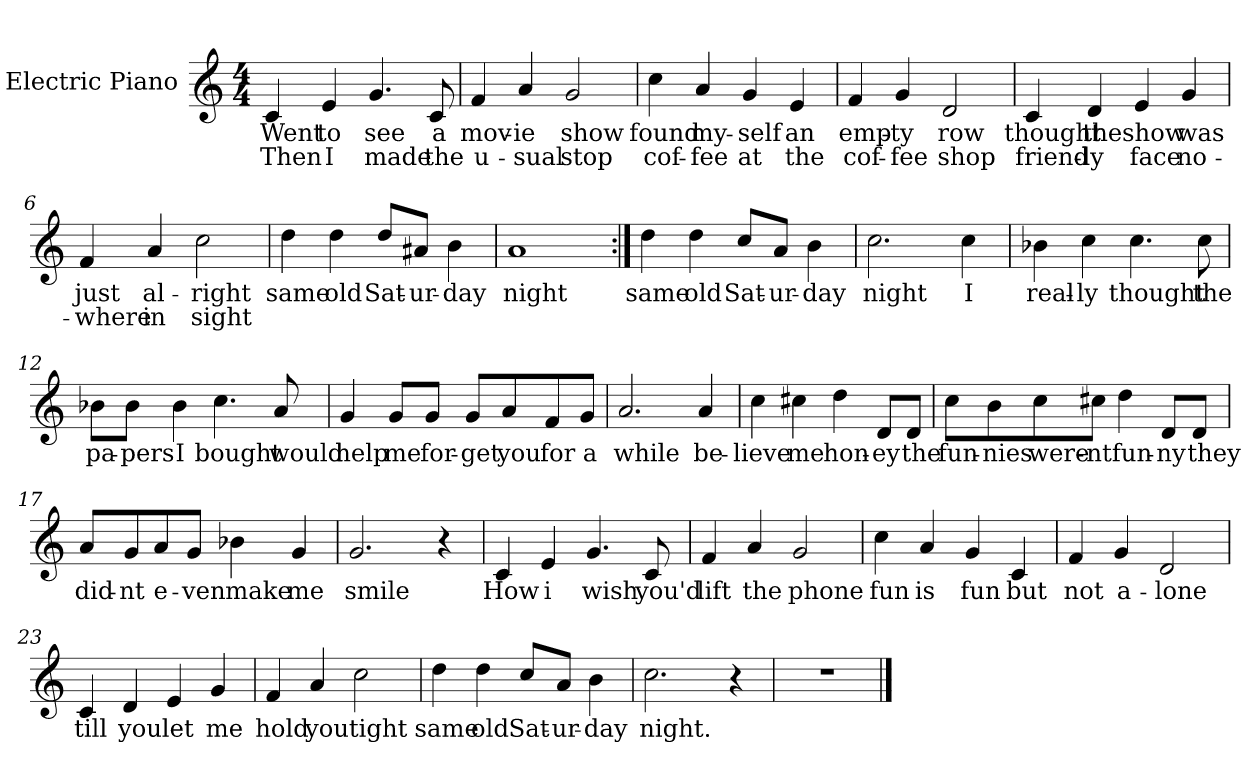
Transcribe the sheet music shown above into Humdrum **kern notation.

**kern	**text	**text
*part1	*part1	*part1
*staff1	*staff1	*staff1
*I"Electric Piano	*	*
*I'E.Pno	*	*
*clefG2	*	*
*k[]	*	*
*C:	*	*
*M4/4	*	*
=1	=1	=1
4c/	Went	Then
4e/	to	I
4.g/	see	made
8c/	a	the
=2	=2	=2
4f/	mov-	u-
4a/	-ie	-sual
2g/	show	stop
=3	=3	=3
4cc\	found	cof-
4a/	my-	-fee
4g/	-self	at
4e/	an	the
=4	=4	=4
4f/	emp-	cof-
4g/	-ty	-fee
2d/	row	shop
!!LO:LB:g=z
=5	=5	=5
4c/	thought	friend-
4d/	the	-ly
4e/	show	face
4g/	was	no-
=6	=6	=6
4f/	just	-where
4a/	al-	in
2cc\	-right	sight
=7	=7	=7
4dd\	same	.
4dd\	old	.
8dd/L	Sat-	.
8a#X/J	-ur-	.
4b\	-day	.
=8	=8	=8
1a	night	.
!!LO:LB:g=z
=9:|!	=9:|!	=9:|!
4dd\	same	.
4dd\	old	.
8cc/L	Sat-	.
8a/J	-ur-	.
4b\	-day	.
=10	=10	=10
2.cc\	night	.
4cc\	I	.
=11	=11	=11
4b-X\	real-	.
4cc\	-ly	.
4.cc\	thought	.
8cc\	the	.
=12	=12	=12
8b-X\L	pa-	.
8b-\J	-pers	.
4b-\	I	.
4.cc\	bought	.
8a/	would	.
!!LO:LB:g=z
=13	=13	=13
4g/	help	.
8g/L	me	.
8g/J	for-	.
8g/L	get	.
8a/	you	.
8f/	for	.
8g/J	a	.
=14	=14	=14
2.a/	while	.
4a/	be-	.
=15	=15	=15
4cc\	-lieve	.
4cc#X\	me	.
4dd\	hon-	.
8d/L	-ey	.
8d/J	the	.
=16	=16	=16
8cc\L	fun-	.
8b\	-nies	.
8cc\	were-	.
8cc#X\J	-nt	.
4dd\	fun-	.
8d/L	-ny	.
8d/J	they	.
!!LO:LB:g=z
=17	=17	=17
8a/L	did-	.
8g/	-nt	.
8a/	e-	.
8g/J	-ven	.
4b-X\	make	.
4g/	me	.
=18	=18	=18
2.g/	smile	.
4r	.	.
=19	=19	=19
4c/	How	.
4e/	i	.
4.g/	wish	.
8c/	you'd	.
=20	=20	=20
4f/	lift	.
4a/	the	.
2g/	phone	.
!!LO:LB:g=z
=21	=21	=21
4cc\	fun	.
4a/	is	.
4g/	fun	.
4c/	but	.
=22	=22	=22
4f/	not	.
4g/	a-	.
2d/	-lone	.
=23	=23	=23
4c/	till	.
4d/	you	.
4e/	let	.
4g/	me	.
=24	=24	=24
4f/	hold	.
4a/	you	.
2cc\	tight	.
!!LO:LB:g=z
=25	=25	=25
4dd\	same	.
4dd\	old	.
8cc/L	Sat-	.
8a/J	-ur-	.
4b\	-day	.
=26	=26	=26
2.cc\	night.	.
4r	.	.
=27	=27	=27
1r	.	.
==	==	==
*-	*-	*-
